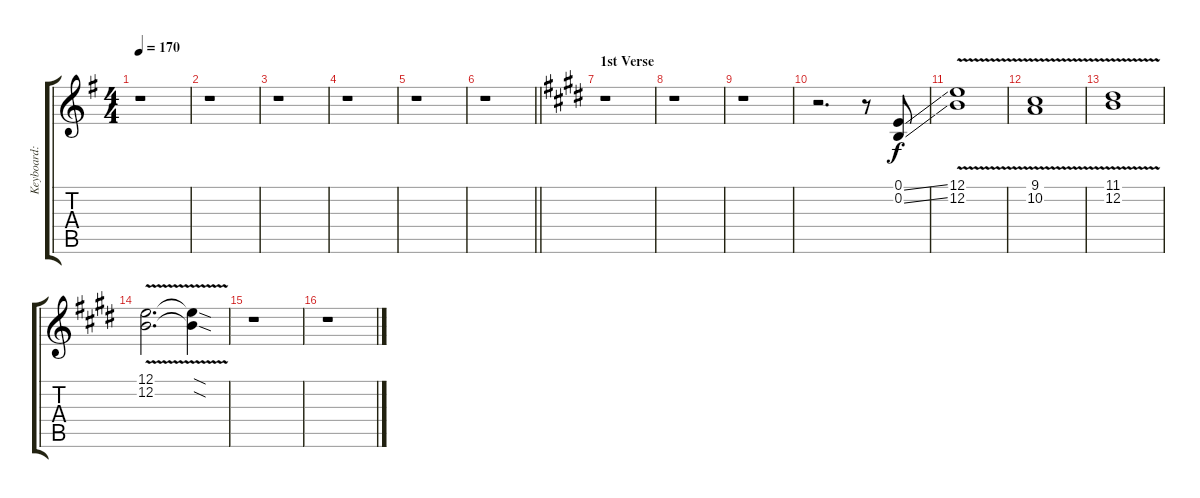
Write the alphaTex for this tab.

\track ("Keyboard: Tsumugi Kotobuki" "Keyboard: ") {instrument pad7halo}
\staff {score tabs}
\tuning (E4 B3 G3 D3 A2 E2) {hide}
\ts (4 4)
\tempo 170
\clef g2
\ks g
r.1{dy f} |
r.1 |
r.1 |
r.1 |
r.1 |
\barLineRight lightlight
r.1 |
\section ("" "1st Verse")
\ks e
r.1 |
r.1 |
r.1 |
r.2{d} r.8{instrument fx8scifi} (0.1{ss} 0.2{ss}).8 |
(12.1 12.2{v}).1 |
(9.1 10.2{v}).1 |
(11.1 12.2{v}).1 |
(12.1{v} 12.2{v}).2{d} (12.1{sod t} 12.2{sod t}).4 |
r.1 |
r.1
